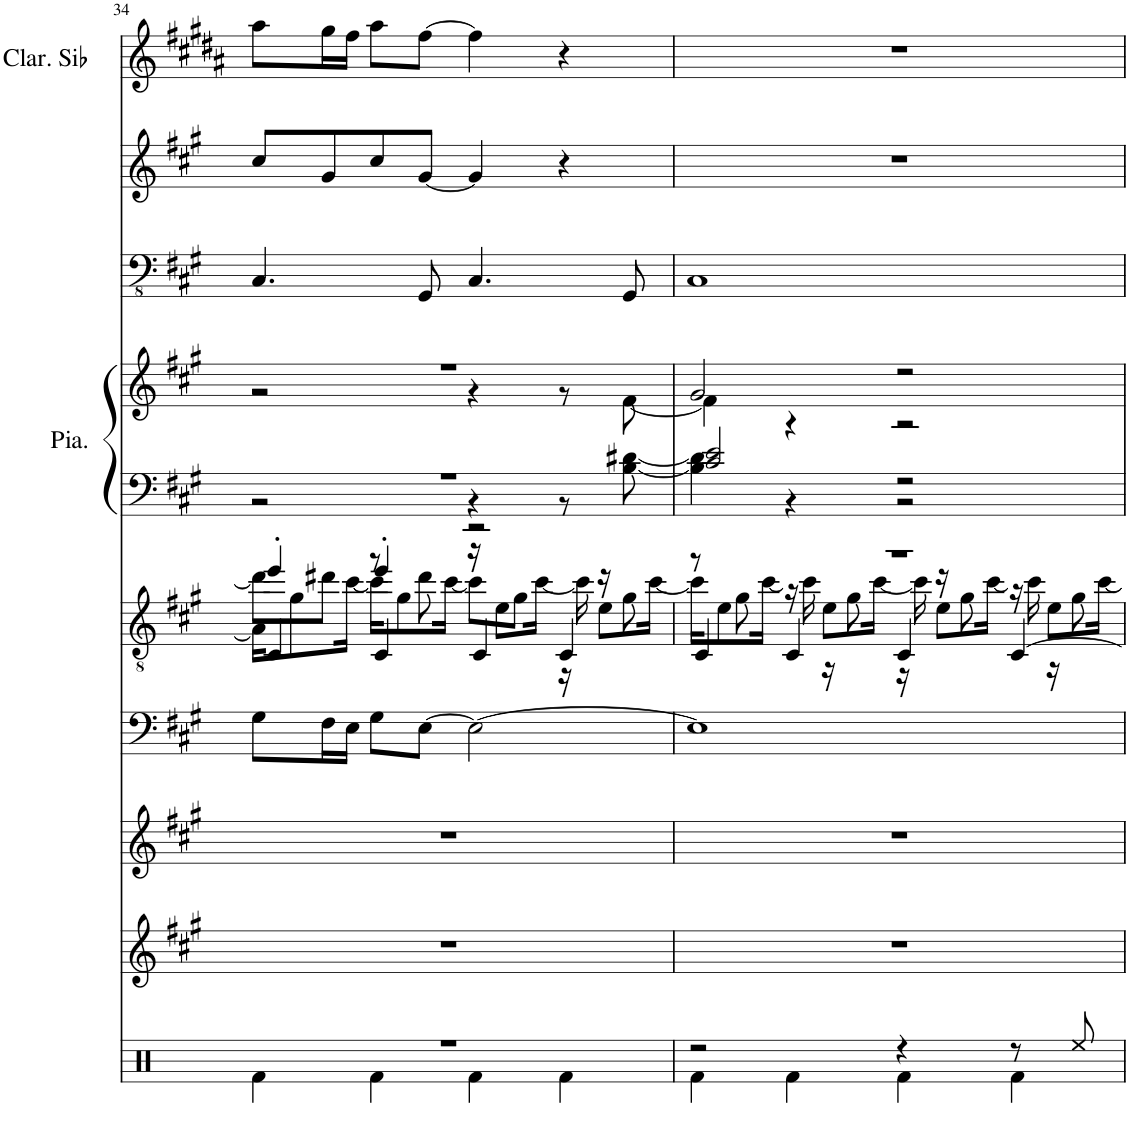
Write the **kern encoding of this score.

**kern	**kern	**kern	**kern	**kern	**kern	**kern	**kern	**kern	**kern
*part9	*part8	*part7	*part6	*part5	*part4	*part4	*part3	*part2	*part1
*staff10	*staff9	*staff8	*staff7	*staff6	*staff5	*staff4	*staff3	*staff2	*staff1
*I"Drums	*I"Brass	*I"Harp	*I"Strings	*I"Guitar	*I"Piano	*	*I"フレットレスエレキベース	*I"Voice	*I"Clarinette en Sib
*	*	*I'Hp	*I'Str	*	*I'Pia.	*	*	*	*I'Clar. Sib
!!LO:PB:g=z
*clefX	*clefG2	*clefG2	*clefF4	*clefGv2	*clefF4	*clefG2	*clefFv4	*clefG2	*clefG2
*	*	*	*	*	*	*	*	*	*Trd1c2
*k[f#c#g#]	*k[f#c#g#]	*k[f#c#g#]	*k[f#c#g#]	*k[f#c#g#]	*k[f#c#g#]	*k[f#c#g#]	*k[f#c#g#]	*k[f#c#g#]	*k[f#c#g#d#a#]
*M4/4	*M4/4	*M4/4	*M4/4	*M4/4	*M4/4	*M4/4	*M4/4	*M4/4	*M4/4
=34	=34	=34	=34	=34	=34	=34	=34	=34	=34
*^	*	*	*	*^	*^	*^	*	*	*
*	*	*	*	*	*	*^	*	*	*	*	*	*	*
*	*	*	*	*	*	*	*^	*	*	*	*	*	*	*
1r	4Rf\	1r	1r	8G#\L	4ee'/	8dd\L]	4C#/	16A\KL]	1r	2r	1r	2r	4.CC#/	8cc#/L	8aa#\L
.	.	.	.	.	.	.	.	8g#\	.	.	.	.	.	.	.
.	.	.	.	16F#\L	.	8dd#X\J	.	.	.	.	.	.	.	8g#/	16gg#\L
.	.	.	.	16E\JJ	.	.	.	[16cc#\Jk	.	.	.	.	.	.	16ff#\JJ
.	4Rf\	.	.	8G#\L	4ee'/	8r	4C#/	16cc#\KL]	.	.	.	.	.	8cc#/	8aa#\L
.	.	.	.	.	.	.	.	8g#\	.	.	.	.	.	.	.
.	.	.	.	[8E\J	.	8dd#\	.	.	.	.	.	.	8GGG#/	[8g#/J	[8ff#\J
.	.	.	.	.	.	.	.	[16cc#\Jk	.	.	.	.	.	.	.
.	4Rf\	.	.	2E\_	2r	16r	4C#/	8cc#\L]	.	4r	.	4r	4.CC#/	4g#/]	4ff#\]
.	.	.	.	.	.	8e\L	.	.	.	.	.	.	.	.	.
.	.	.	.	.	.	.	.	8g#\J	.	.	.	.	.	.	.
.	.	.	.	.	.	[16cc#\Jk	.	.	.	.	.	.	.	.	.
.	4Rf\	.	.	.	.	16cc#\]	4C#/	16r	.	8r	.	8r	.	4r	4r
.	.	.	.	.	.	16r	.	8e\L	.	.	.	.	.	.	.
.	.	.	.	.	.	8g#\	.	.	.	[8B\ [8d#X\	.	[8f#\	8GGG#/	.	.
.	.	.	.	.	.	.	.	[16cc#\Jk	.	.	.	.	.	.	.
=35	=35	=35	=35	=35	=35	=35	=35	=35	=35	=35	=35	=35	=35	=35	=35
2r	4Rf\	1r	1r	1E]	1r	8r	4C#/	16cc#\KL]	2c#/ 2e/	4B\] 4d#\]	2g#/	4f#\]	1CC#	1r	1r
.	.	.	.	.	.	.	.	8e\	.	.	.	.	.	.	.
.	.	.	.	.	.	8g#\	.	.	.	.	.	.	.	.	.
.	.	.	.	.	.	.	.	[16cc#\Jk	.	.	.	.	.	.	.
.	4Rf\	.	.	.	.	16r	4C#/	16cc#\]	.	4r	.	4r	.	.	.
.	.	.	.	.	.	8e\L	.	16r	.	.	.	.	.	.	.
.	.	.	.	.	.	.	.	8g#\	.	.	.	.	.	.	.
.	.	.	.	.	.	[16cc#\Jk	.	.	.	.	.	.	.	.	.
4r	4Rf\	.	.	.	.	16cc#\]	4C#/	16r	2r	2r	2r	2r	.	.	.
.	.	.	.	.	.	16r	.	8e\L	.	.	.	.	.	.	.
.	.	.	.	.	.	8g#\	.	.	.	.	.	.	.	.	.
.	.	.	.	.	.	.	.	[16cc#\Jk	.	.	.	.	.	.	.
8r	4Rf\	.	.	.	.	16r	[4C#/	16cc#\]	.	.	.	.	.	.	.
.	.	.	.	.	.	8e\L	.	16r	.	.	.	.	.	.	.
8Ree/	.	.	.	.	.	.	.	8g#\	.	.	.	.	.	.	.
.	.	.	.	.	.	[16cc#\Jk	.	.	.	.	.	.	.	.	.
*	*	*	*	*	*v	*v	*v	*v	*	*	*	*	*	*	*
*	*	*	*	*	*	*v	*v	*	*	*	*	*
*v	*v	*	*	*	*	*	*v	*v	*	*	*
=	=	=	=	=	=	=	=	=	=
*-	*-	*-	*-	*-	*-	*-	*-	*-	*-
